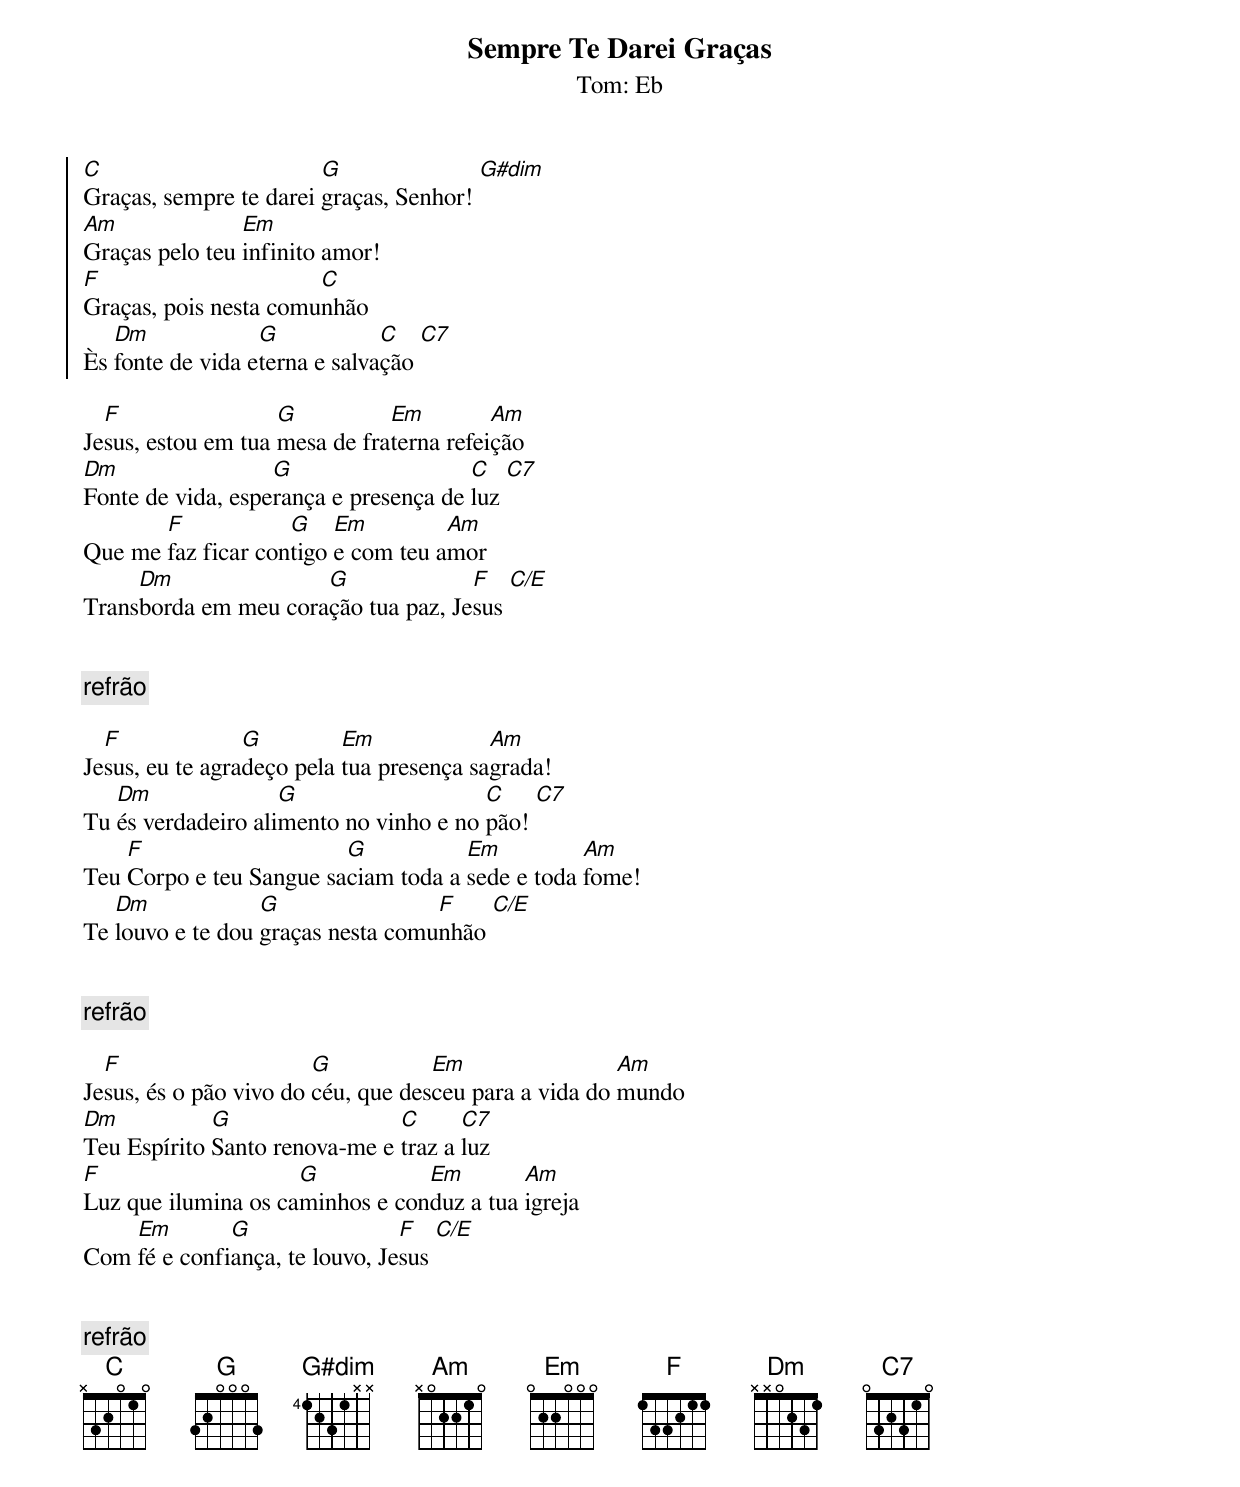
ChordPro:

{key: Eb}
{title: Sempre Te Darei Graças}
{subtitle:Tom: %{key}}
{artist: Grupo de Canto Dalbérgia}
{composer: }

{start_of_chorus}
[C]Graças, sempre te darei [G]graças, Senhor! [G#dim]
[Am]Graças pelo teu [Em]infinito amor!
[F]Graças, pois nesta comu[C]nhão
Ès [Dm]fonte de vida e[G]terna e salva[C]ção [C7]
{end_of_chorus}

{start_of_verse}
Je[F]sus, estou em tua [G]mesa de fra[Em]terna refei[Am]ção
[Dm]Fonte de vida, espe[G]rança e presença de [C]luz [C7]
Que me [F]faz ficar con[G]tigo [Em]e com teu a[Am]mor
Trans[Dm]borda em meu cora[G]ção tua paz, Je[F]sus [C/E]
{end_of_verse}


{comment: refrão }

{start_of_verse}
Je[F]sus, eu te agra[G]deço pela [Em]tua presença sa[Am]grada!
Tu [Dm]és verdadeiro ali[G]mento no vinho e no [C]pão! [C7]
Teu [F]Corpo e teu Sangue sa[G]ciam toda a [Em]sede e toda [Am]fome!
Te [Dm]louvo e te dou [G]graças nesta comu[F]nhão [C/E]
{end_of_verse}


{comment: refrão }

{start_of_verse}
Je[F]sus, és o pão vivo do [G]céu, que des[Em]ceu para a vida do [Am]mundo
[Dm]Teu Espírito [G]Santo renova-me e [C]traz a [C7]luz
[F]Luz que ilumina os ca[G]minhos e con[Em]duz a tua [Am]igreja
Com [Em]fé e confi[G]ança, te louvo, Je[F]sus [C/E]
{end_of_verse}


{comment: refrão }
